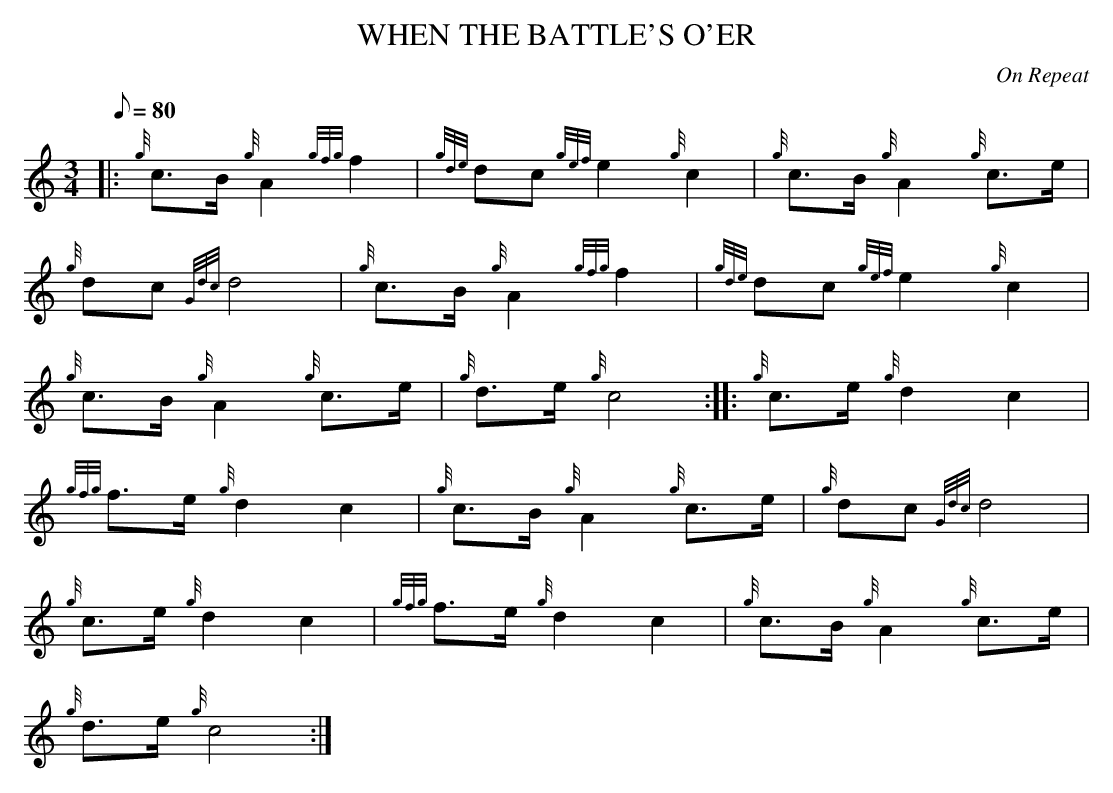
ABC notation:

X:1
T:WHEN THE BATTLE'S O'ER
M:3/4
L:1/8
Q:80
C:On Repeat
K:HP
|: {g}c3/2B/2{g}A2{gfg}f2 | \
{gde}dc{gef}e2{g}c2 | \
{g}c3/2B/2{g}A2{g}c3/2e/2 |
{g}dc{Gdc}d4 | \
{g}c3/2B/2{g}A2{gfg}f2 | \
{gde}dc{gef}e2{g}c2 |
{g}c3/2B/2{g}A2{g}c3/2e/2 | \
{g}d3/2e/2{g}c4 :: \
{g}c3/2e/2{g}d2c2 |
{gfg}f3/2e/2{g}d2c2 | \
{g}c3/2B/2{g}A2{g}c3/2e/2 | \
{g}dc{Gdc}d4 |
{g}c3/2e/2{g}d2c2 | \
{gfg}f3/2e/2{g}d2c2 | \
{g}c3/2B/2{g}A2{g}c3/2e/2 |
{g}d3/2e/2{g}c4 :|
